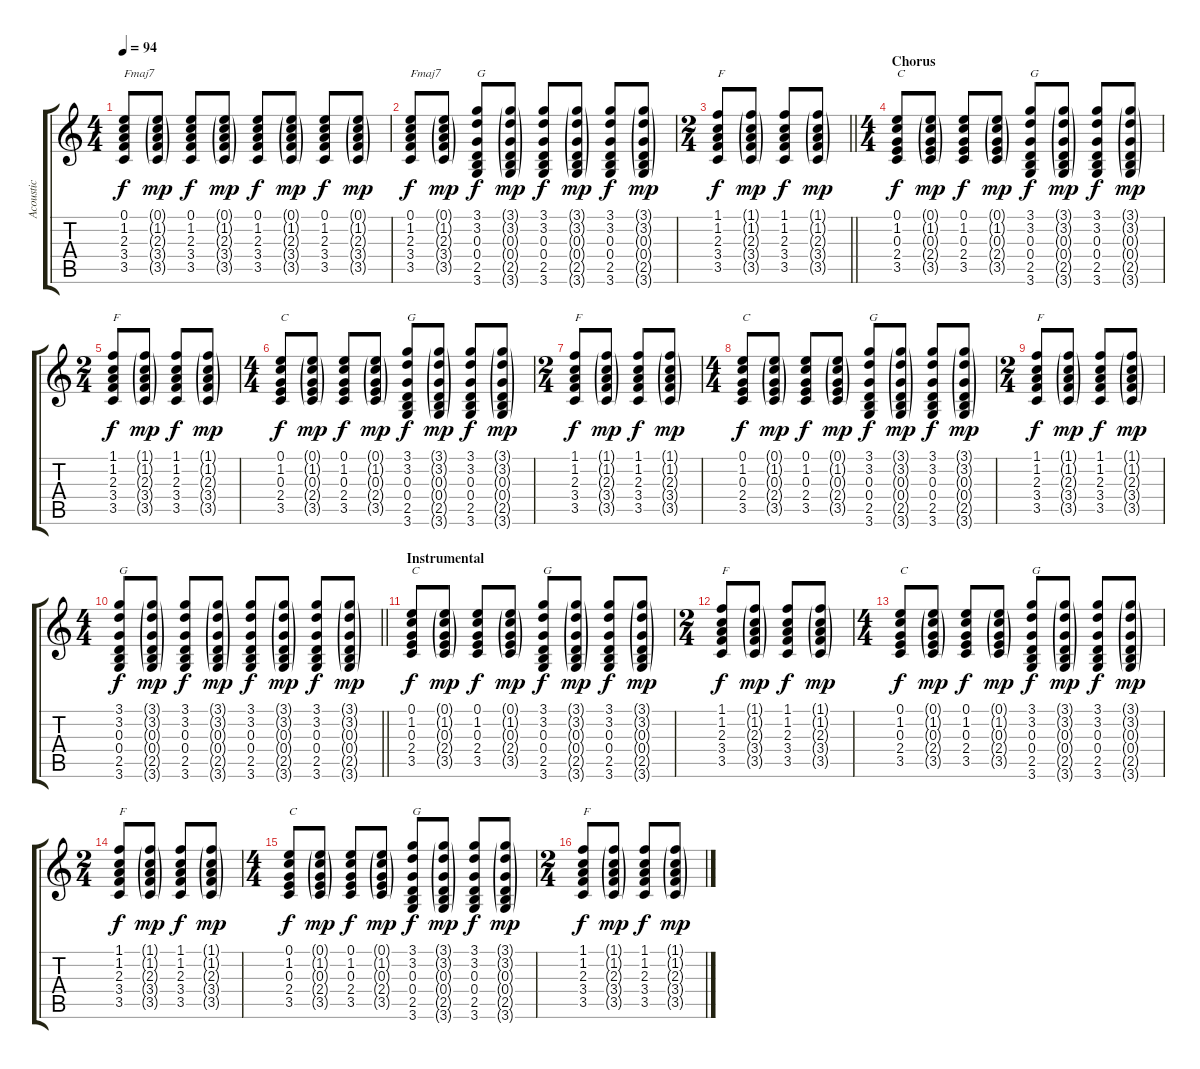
\track ("Acoustic" "Acoustic") {instrument acousticguitarsteel}
\staff {score tabs}
\tuning (E4 B3 G3 D3 A2 E2) {hide}
\ts (4 4)
\tempo 94
\clef g2
\ks c
(0.1 1.2 2.3 3.4 3.5).8{txt "Fmaj7" dy f} (0.1{g} 1.2{g} 2.3{g} 3.4{g} 3.5{g}).8{dy mp} (0.1 1.2 2.3 3.4 3.5).8{dy f} (0.1{g} 1.2{g} 2.3{g} 3.4{g} 3.5{g}).8{dy mp} (0.1 1.2 2.3 3.4 3.5).8{dy f} (0.1{g} 1.2{g} 2.3{g} 3.4{g} 3.5{g}).8{dy mp} (0.1 1.2 2.3 3.4 3.5).8{dy f} (0.1{g} 1.2{g} 2.3{g} 3.4{g} 3.5{g}).8{dy mp} |
(0.1 1.2 2.3 3.4 3.5).8{txt "Fmaj7" dy f} (0.1{g} 1.2{g} 2.3{g} 3.4{g} 3.5{g}).8{dy mp} (3.1 3.2 0.3 0.4 2.5 3.6).8{txt "G" dy f} (3.1{g} 3.2{g} 0.3{g} 0.4{g} 2.5{g} 3.6{g}).8{dy mp} (3.1 3.2 0.3 0.4 2.5 3.6).8{dy f} (3.1{g} 3.2{g} 0.3{g} 0.4{g} 2.5{g} 3.6{g}).8{dy mp} (3.1 3.2 0.3 0.4 2.5 3.6).8{dy f} (3.1{g} 3.2{g} 0.3{g} 0.4{g} 2.5{g} 3.6{g}).8{dy mp} |
\ts (2 4)
\barLineRight lightlight
(1.1 1.2 2.3 3.4 3.5).8{txt "F" dy f} (1.1{g} 1.2{g} 2.3{g} 3.4{g} 3.5{g}).8{dy mp} (1.1 1.2 2.3 3.4 3.5).8{dy f} (1.1{g} 1.2{g} 2.3{g} 3.4{g} 3.5{g}).8{dy mp} |
\ts (4 4)
\section ("" "Chorus")
(0.1 1.2 0.3 2.4 3.5).8{txt "C" dy f} (0.1{g} 1.2{g} 0.3{g} 2.4{g} 3.5{g}).8{dy mp} (0.1 1.2 0.3 2.4 3.5).8{dy f} (0.1{g} 1.2{g} 0.3{g} 2.4{g} 3.5{g}).8{dy mp} (3.1 3.2 0.3 0.4 2.5 3.6).8{txt "G" dy f} (3.1{g} 3.2{g} 0.3{g} 0.4{g} 2.5{g} 3.6{g}).8{dy mp} (3.1 3.2 0.3 0.4 2.5 3.6).8{dy f} (3.1{g} 3.2{g} 0.3{g} 0.4{g} 2.5{g} 3.6{g}).8{dy mp} |
\ts (2 4)
(1.1 1.2 2.3 3.4 3.5).8{txt "F" dy f} (1.1{g} 1.2{g} 2.3{g} 3.4{g} 3.5{g}).8{dy mp} (1.1 1.2 2.3 3.4 3.5).8{dy f} (1.1{g} 1.2{g} 2.3{g} 3.4{g} 3.5{g}).8{dy mp} |
\ts (4 4)
(0.1 1.2 0.3 2.4 3.5).8{txt "C" dy f} (0.1{g} 1.2{g} 0.3{g} 2.4{g} 3.5{g}).8{dy mp} (0.1 1.2 0.3 2.4 3.5).8{dy f} (0.1{g} 1.2{g} 0.3{g} 2.4{g} 3.5{g}).8{dy mp} (3.1 3.2 0.3 0.4 2.5 3.6).8{txt "G" dy f} (3.1{g} 3.2{g} 0.3{g} 0.4{g} 2.5{g} 3.6{g}).8{dy mp} (3.1 3.2 0.3 0.4 2.5 3.6).8{dy f} (3.1{g} 3.2{g} 0.3{g} 0.4{g} 2.5{g} 3.6{g}).8{dy mp} |
\ts (2 4)
(1.1 1.2 2.3 3.4 3.5).8{txt "F" dy f} (1.1{g} 1.2{g} 2.3{g} 3.4{g} 3.5{g}).8{dy mp} (1.1 1.2 2.3 3.4 3.5).8{dy f} (1.1{g} 1.2{g} 2.3{g} 3.4{g} 3.5{g}).8{dy mp} |
\ts (4 4)
(0.1 1.2 0.3 2.4 3.5).8{txt "C" dy f} (0.1{g} 1.2{g} 0.3{g} 2.4{g} 3.5{g}).8{dy mp} (0.1 1.2 0.3 2.4 3.5).8{dy f} (0.1{g} 1.2{g} 0.3{g} 2.4{g} 3.5{g}).8{dy mp} (3.1 3.2 0.3 0.4 2.5 3.6).8{txt "G" dy f} (3.1{g} 3.2{g} 0.3{g} 0.4{g} 2.5{g} 3.6{g}).8{dy mp} (3.1 3.2 0.3 0.4 2.5 3.6).8{dy f} (3.1{g} 3.2{g} 0.3{g} 0.4{g} 2.5{g} 3.6{g}).8{dy mp} |
\ts (2 4)
(1.1 1.2 2.3 3.4 3.5).8{txt "F" dy f} (1.1{g} 1.2{g} 2.3{g} 3.4{g} 3.5{g}).8{dy mp} (1.1 1.2 2.3 3.4 3.5).8{dy f} (1.1{g} 1.2{g} 2.3{g} 3.4{g} 3.5{g}).8{dy mp} |
\ts (4 4)
\barLineRight lightlight
(3.1 3.2 0.3 0.4 2.5 3.6).8{txt "G" dy f} (3.1{g} 3.2{g} 0.3{g} 0.4{g} 2.5{g} 3.6{g}).8{dy mp} (3.1 3.2 0.3 0.4 2.5 3.6).8{dy f} (3.1{g} 3.2{g} 0.3{g} 0.4{g} 2.5{g} 3.6{g}).8{dy mp} (3.1 3.2 0.3 0.4 2.5 3.6).8{dy f} (3.1{g} 3.2{g} 0.3{g} 0.4{g} 2.5{g} 3.6{g}).8{dy mp} (3.1 3.2 0.3 0.4 2.5 3.6).8{dy f} (3.1{g} 3.2{g} 0.3{g} 0.4{g} 2.5{g} 3.6{g}).8{dy mp} |
\section ("" "Instrumental")
(0.1 1.2 0.3 2.4 3.5).8{txt "C" dy f} (0.1{g} 1.2{g} 0.3{g} 2.4{g} 3.5{g}).8{dy mp} (0.1 1.2 0.3 2.4 3.5).8{dy f} (0.1{g} 1.2{g} 0.3{g} 2.4{g} 3.5{g}).8{dy mp} (3.1 3.2 0.3 0.4 2.5 3.6).8{txt "G" dy f} (3.1{g} 3.2{g} 0.3{g} 0.4{g} 2.5{g} 3.6{g}).8{dy mp} (3.1 3.2 0.3 0.4 2.5 3.6).8{dy f} (3.1{g} 3.2{g} 0.3{g} 0.4{g} 2.5{g} 3.6{g}).8{dy mp} |
\ts (2 4)
(1.1 1.2 2.3 3.4 3.5).8{txt "F" dy f} (1.1{g} 1.2{g} 2.3{g} 3.4{g} 3.5{g}).8{dy mp} (1.1 1.2 2.3 3.4 3.5).8{dy f} (1.1{g} 1.2{g} 2.3{g} 3.4{g} 3.5{g}).8{dy mp} |
\ts (4 4)
(0.1 1.2 0.3 2.4 3.5).8{txt "C" dy f} (0.1{g} 1.2{g} 0.3{g} 2.4{g} 3.5{g}).8{dy mp} (0.1 1.2 0.3 2.4 3.5).8{dy f} (0.1{g} 1.2{g} 0.3{g} 2.4{g} 3.5{g}).8{dy mp} (3.1 3.2 0.3 0.4 2.5 3.6).8{txt "G" dy f} (3.1{g} 3.2{g} 0.3{g} 0.4{g} 2.5{g} 3.6{g}).8{dy mp} (3.1 3.2 0.3 0.4 2.5 3.6).8{dy f} (3.1{g} 3.2{g} 0.3{g} 0.4{g} 2.5{g} 3.6{g}).8{dy mp} |
\ts (2 4)
(1.1 1.2 2.3 3.4 3.5).8{txt "F" dy f} (1.1{g} 1.2{g} 2.3{g} 3.4{g} 3.5{g}).8{dy mp} (1.1 1.2 2.3 3.4 3.5).8{dy f} (1.1{g} 1.2{g} 2.3{g} 3.4{g} 3.5{g}).8{dy mp} |
\ts (4 4)
(0.1 1.2 0.3 2.4 3.5).8{txt "C" dy f} (0.1{g} 1.2{g} 0.3{g} 2.4{g} 3.5{g}).8{dy mp} (0.1 1.2 0.3 2.4 3.5).8{dy f} (0.1{g} 1.2{g} 0.3{g} 2.4{g} 3.5{g}).8{dy mp} (3.1 3.2 0.3 0.4 2.5 3.6).8{txt "G" dy f} (3.1{g} 3.2{g} 0.3{g} 0.4{g} 2.5{g} 3.6{g}).8{dy mp} (3.1 3.2 0.3 0.4 2.5 3.6).8{dy f} (3.1{g} 3.2{g} 0.3{g} 0.4{g} 2.5{g} 3.6{g}).8{dy mp} |
\ts (2 4)
(1.1 1.2 2.3 3.4 3.5).8{txt "F" dy f} (1.1{g} 1.2{g} 2.3{g} 3.4{g} 3.5{g}).8{dy mp} (1.1 1.2 2.3 3.4 3.5).8{dy f} (1.1{g} 1.2{g} 2.3{g} 3.4{g} 3.5{g}).8{dy mp}
